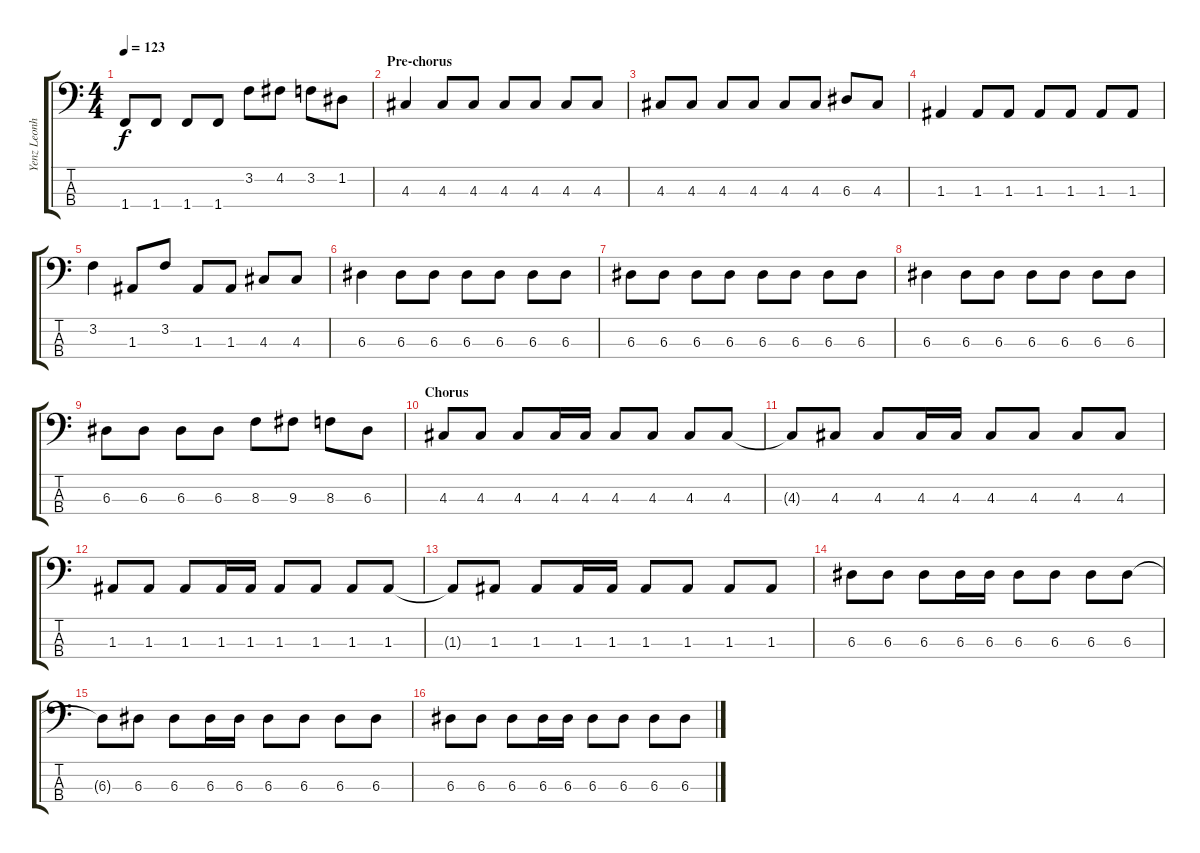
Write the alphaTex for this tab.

\track ("Yenz Leonhardt" "Yenz Leonh") {instrument electricbasspick}
\staff {score tabs}
\tuning (G2 D2 A1 E1) {hide}
\ts (4 4)
\tempo 123
\clef f4
\ks c
1.4.8{dy f} 1.4.8 1.4.8 1.4.8 3.2.8 4.2.8 3.2.8 1.2.8 |
\section ("" "Pre-chorus")
4.3.4 4.3.8 4.3.8 4.3.8 4.3.8 4.3.8 4.3.8 |
4.3.8 4.3.8 4.3.8 4.3.8 4.3.8 4.3.8 6.3.8 4.3.8 |
1.3.4 1.3.8 1.3.8 1.3.8 1.3.8 1.3.8 1.3.8 |
3.2.4 1.3.8 3.2.8 1.3.8 1.3.8 4.3.8 4.3.8 |
6.3.4 6.3.8 6.3.8 6.3.8 6.3.8 6.3.8 6.3.8 |
6.3.8 6.3.8 6.3.8 6.3.8 6.3.8 6.3.8 6.3.8 6.3.8 |
6.3.4 6.3.8 6.3.8 6.3.8 6.3.8 6.3.8 6.3.8 |
6.3.8 6.3.8 6.3.8 6.3.8 8.3.8 9.3.8 8.3.8 6.3.8 |
\section ("" "Chorus")
4.3.8 4.3.8 4.3.8 4.3.16 4.3.16 4.3.8 4.3.8 4.3.8 4.3.8 |
4.3{t}.8 4.3.8 4.3.8 4.3.16 4.3.16 4.3.8 4.3.8 4.3.8 4.3.8 |
1.3.8 1.3.8 1.3.8 1.3.16 1.3.16 1.3.8 1.3.8 1.3.8 1.3.8 |
1.3{t}.8 1.3.8 1.3.8 1.3.16 1.3.16 1.3.8 1.3.8 1.3.8 1.3.8 |
6.3.8 6.3.8 6.3.8 6.3.16 6.3.16 6.3.8 6.3.8 6.3.8 6.3.8 |
6.3{t}.8 6.3.8 6.3.8 6.3.16 6.3.16 6.3.8 6.3.8 6.3.8 6.3.8 |
6.3.8 6.3.8 6.3.8 6.3.16 6.3.16 6.3.8 6.3.8 6.3.8 6.3.8
